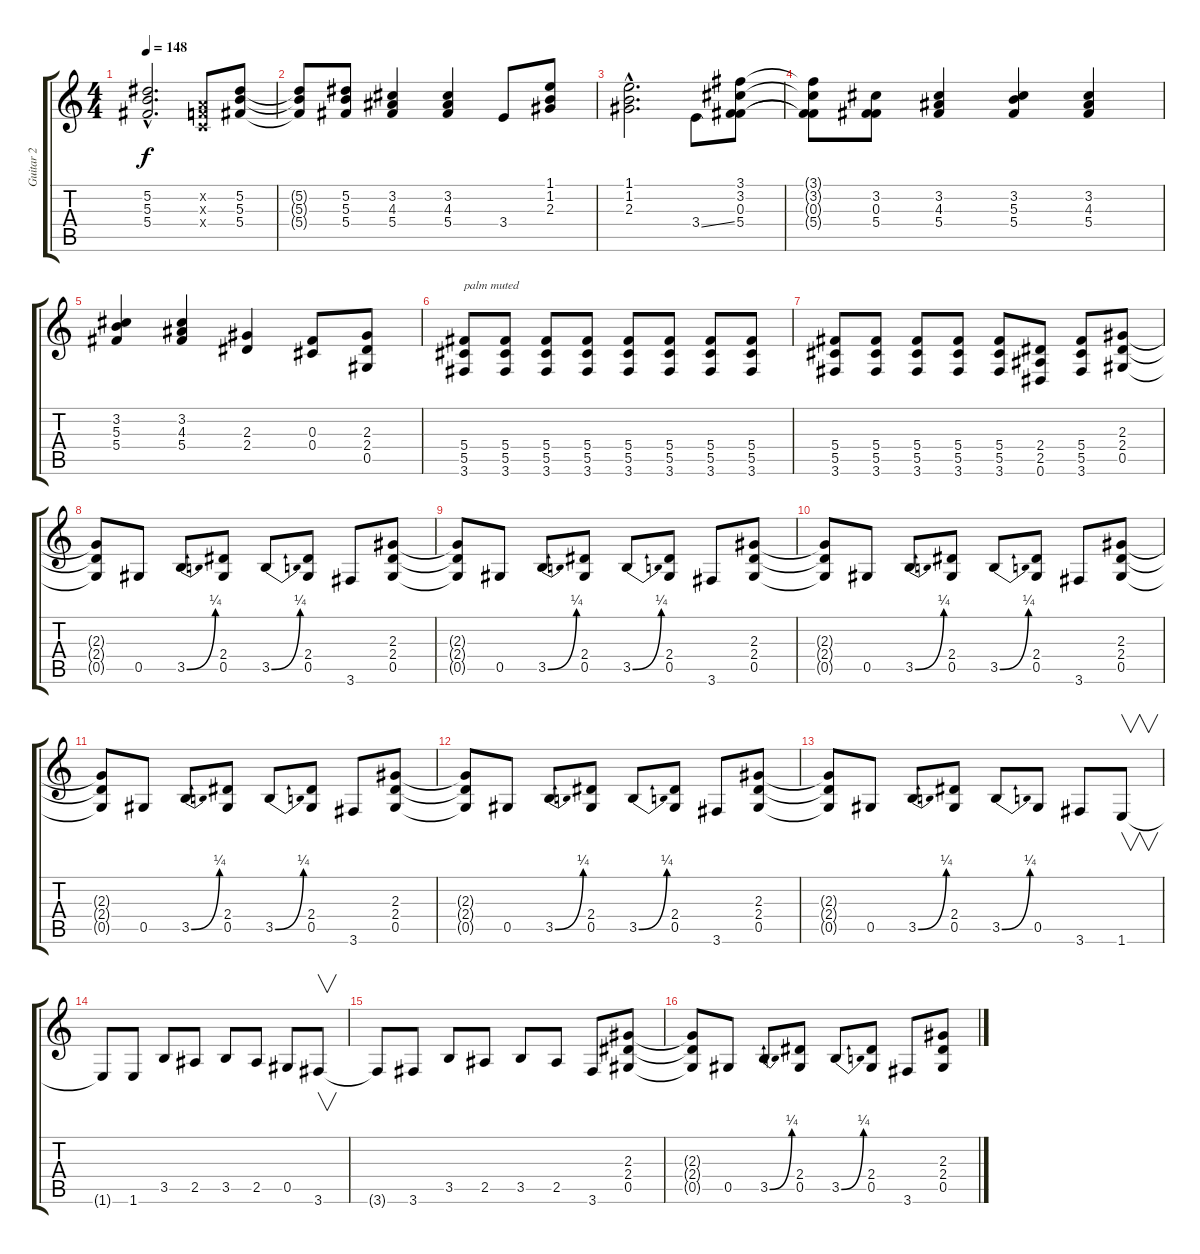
\track ("Guitar 2" "Guitar 2") {instrument overdrivenguitar}
\staff {score tabs}
\tuning (Eb4 Bb3 Gb3 Db3 Ab2 Eb2) {hide}
\ts (4 4)
\tempo 148
\clef g2
\ks c
(5.2{hac} 5.3{hac} 5.4{hac}).2{d dy f} (-1.2{x} -1.3{x} -1.4{x}).8 (5.2 5.3 5.4).8 |
(5.2{t} 5.3{t} 5.4{t}).8 (5.2 5.3 5.4).8 (3.2 4.3 5.4).4 (3.2 4.3 5.4).4 3.4.8 (1.1 1.2 2.3).8 |
(1.1{hac} 1.2{hac} 2.3{hac}).2{d} 3.4{ss}.8 (3.1 3.2 0.3 5.4).8 |
(3.1{t} 3.2{t} 0.3{t} 5.4{t}).8 (3.2 0.3 5.4).8 (3.2 4.3 5.4).4 (3.2 5.3 5.4).4 (3.2 4.3 5.4).4 |
(3.2 5.3 5.4).4 (3.2 4.3 5.4).4 (2.3 2.4).4 (0.3 0.4).8 (2.3 2.4 0.5).8 |
(5.4 5.5 3.6).8{txt "palm muted"} (5.4 5.5 3.6).8 (5.4 5.5 3.6).8 (5.4 5.5 3.6).8 (5.4 5.5 3.6).8 (5.4 5.5 3.6).8 (5.4 5.5 3.6).8 (5.4 5.5 3.6).8 |
(5.4 5.5 3.6).8 (5.4 5.5 3.6).8 (5.4 5.5 3.6).8 (5.4 5.5 3.6).8 (5.4 5.5 3.6).8 (2.4 2.5 0.6).8 (5.4 5.5 3.6).8 (2.3 2.4 0.5).8 |
(2.3{t} 2.4{t} 0.5{t}).8 0.5.8 3.5{be (bend 0 0 60 1)}.8 (2.4 0.5).8 3.5{be (bend 0 0 60 1)}.8 (2.4 0.5).8 3.6.8 (2.3 2.4 0.5).8 |
(2.3{t} 2.4{t} 0.5{t}).8 0.5.8 3.5{be (bend 0 0 60 1)}.8 (2.4 0.5).8 3.5{be (bend 0 0 60 1)}.8 (2.4 0.5).8 3.6.8 (2.3 2.4 0.5).8 |
(2.3{t} 2.4{t} 0.5{t}).8 0.5.8 3.5{be (bend 0 0 60 1)}.8 (2.4 0.5).8 3.5{be (bend 0 0 60 1)}.8 (2.4 0.5).8 3.6.8 (2.3 2.4 0.5).8 |
(2.3{t} 2.4{t} 0.5{t}).8 0.5.8 3.5{be (bend 0 0 60 1)}.8 (2.4 0.5).8 3.5{be (bend 0 0 60 1)}.8 (2.4 0.5).8 3.6.8 (2.3 2.4 0.5).8 |
(2.3{t} 2.4{t} 0.5{t}).8 0.5.8 3.5{be (bend 0 0 60 1)}.8 (2.4 0.5).8 3.5{be (bend 0 0 60 1)}.8 (2.4 0.5).8 3.6.8 (2.3 2.4 0.5).8 |
(2.3{t} 2.4{t} 0.5{t}).8 0.5.8 3.5{be (bend 0 0 60 1)}.8 (2.4 0.5).8 3.5{be (bend 0 0 60 1)}.8 0.5.8 3.6.8 1.6.8{v} |
1.6{t}.8 1.6.8 3.5.8 2.5.8 3.5.8 2.5.8 0.5.8 3.6.8{v} |
3.6{t}.8 3.6.8 3.5.8 2.5.8 3.5.8 2.5.8 3.6.8 (2.3 2.4 0.5).8 |
(2.3{t} 2.4{t} 0.5{t}).8 0.5.8 3.5{be (bend 0 0 60 1)}.8 (2.4 0.5).8 3.5{be (bend 0 0 60 1)}.8 (2.4 0.5).8 3.6.8 (2.3 2.4 0.5).8
